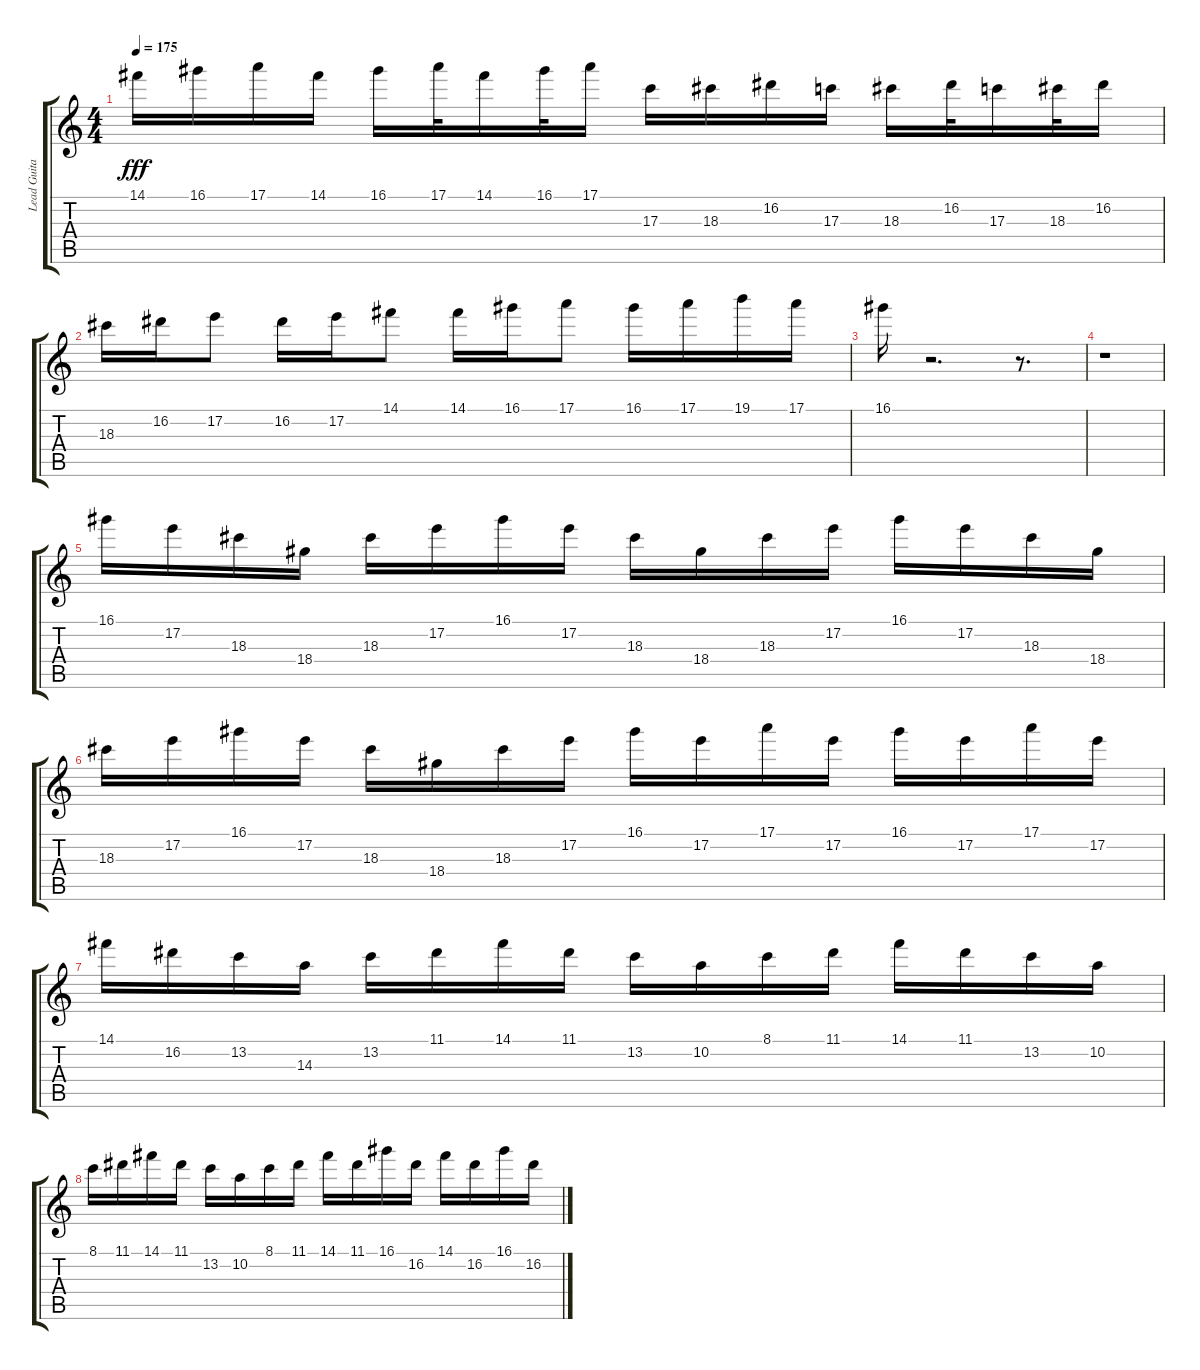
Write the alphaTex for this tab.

\track ("Lead Guitar" "Lead Guita") {instrument distortionguitar}
\staff {score tabs}
\tuning (E4 B3 G3 D3 A2 E2) {hide}
\ts (4 4)
\tempo 175
\clef g2
\ks c
14.1.16{dy fff} 16.1.16 17.1.16 14.1.16 16.1.16 17.1.32 14.1.16 16.1.32 17.1.16 17.3.16 18.3.16 16.2.16 17.3.16 18.3.16 16.2.32 17.3.16 18.3.32 16.2.16 |
18.3.16 16.2.16 17.2.8 16.2.16 17.2.16 14.1.8 14.1.16 16.1.16 17.1.8 16.1.16 17.1.16 19.1.16 17.1.16 |
16.1.16 r.2{d} r.8{d} |
r.1 |
16.1.16 17.2.16 18.3.16 18.4.16 18.3.16 17.2.16 16.1.16 17.2.16 18.3.16 18.4.16 18.3.16 17.2.16 16.1.16 17.2.16 18.3.16 18.4.16 |
18.3.16 17.2.16 16.1.16 17.2.16 18.3.16 18.4.16 18.3.16 17.2.16 16.1.16 17.2.16 17.1.16 17.2.16 16.1.16 17.2.16 17.1.16 17.2.16 |
14.1.16 16.2.16 13.2.16 14.3.16 13.2.16 11.1.16 14.1.16 11.1.16 13.2.16 10.2.16 8.1.16 11.1.16 14.1.16 11.1.16 13.2.16 10.2.16 |
8.1.16 11.1.16 14.1.16 11.1.16 13.2.16 10.2.16 8.1.16 11.1.16 14.1.16 11.1.16 16.1.16 16.2.16 14.1.16 16.2.16 16.1.16 16.2.16
